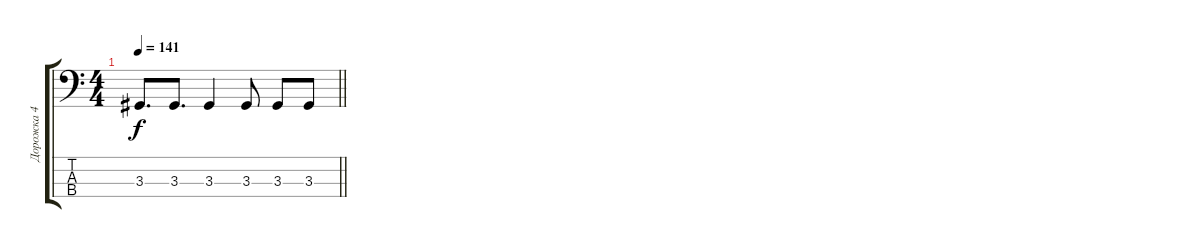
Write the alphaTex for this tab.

\track ("Дорожка 4" "Дорожка 4") {instrument electricbasspick}
\staff {score tabs}
\tuning (Eb2 Bb1 F1 Bb0) {hide}
\ts (4 4)
\tempo 141
\clef f4
\barLineRight lightlight
\ks c
3.3.8{d dy f} 3.3.8{d} 3.3.4 3.3.8 3.3.8 3.3.8
